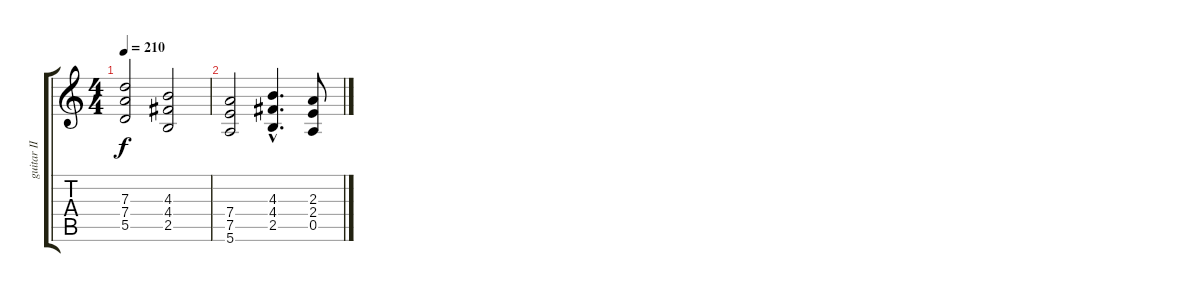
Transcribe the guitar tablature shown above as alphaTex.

\track ("guitar II" "guitar II") {instrument overdrivenguitar}
\staff {score tabs}
\tuning (E4 B3 G3 D3 A2 E2) {hide}
\ts (4 4)
\tempo 210
\clef g2
\ks c
(7.3 7.4 5.5).2{dy f} (4.3 4.4 2.5).2 |
(7.4 7.5 5.6).2 (4.3{hac} 4.4{hac} 2.5{hac}).4{d} (2.3 2.4 0.5).8
